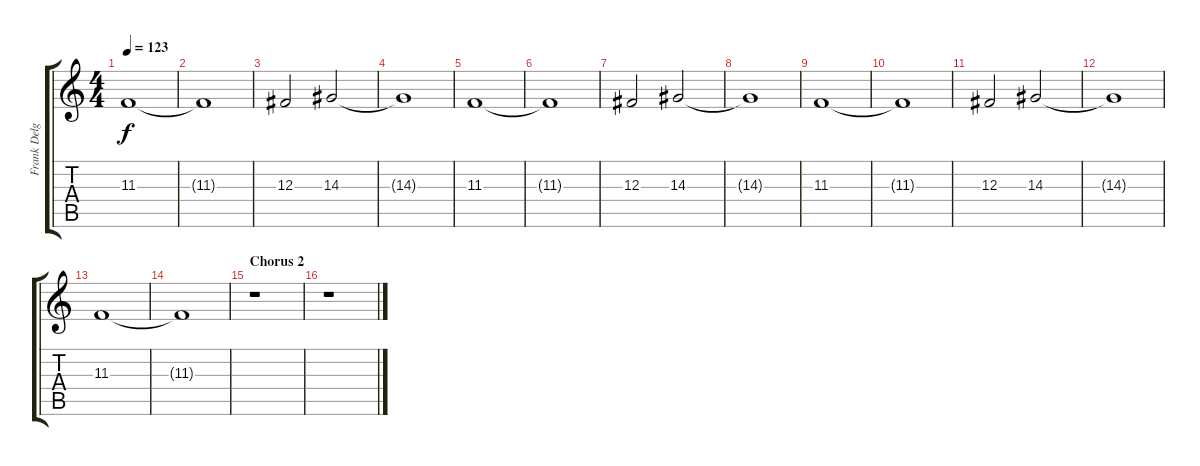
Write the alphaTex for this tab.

\track ("Frank Delgado" "Frank Delg") {instrument pad7halo}
\staff {score tabs}
\tuning (Eb4 Bb3 Gb3 Db3 Ab2 Db2) {hide}
\ts (4 4)
\tempo 123
\clef g2
\ks c
11.3.1{dy f} |
11.3{t}.1 |
12.3.2 14.3.2 |
14.3{t}.1 |
11.3.1 |
11.3{t}.1 |
12.3.2 14.3.2 |
14.3{t}.1 |
11.3.1 |
11.3{t}.1 |
12.3.2 14.3.2 |
14.3{t}.1 |
11.3.1 |
11.3{t}.1 |
\section ("" "Chorus 2")
r.1 |
r.1
